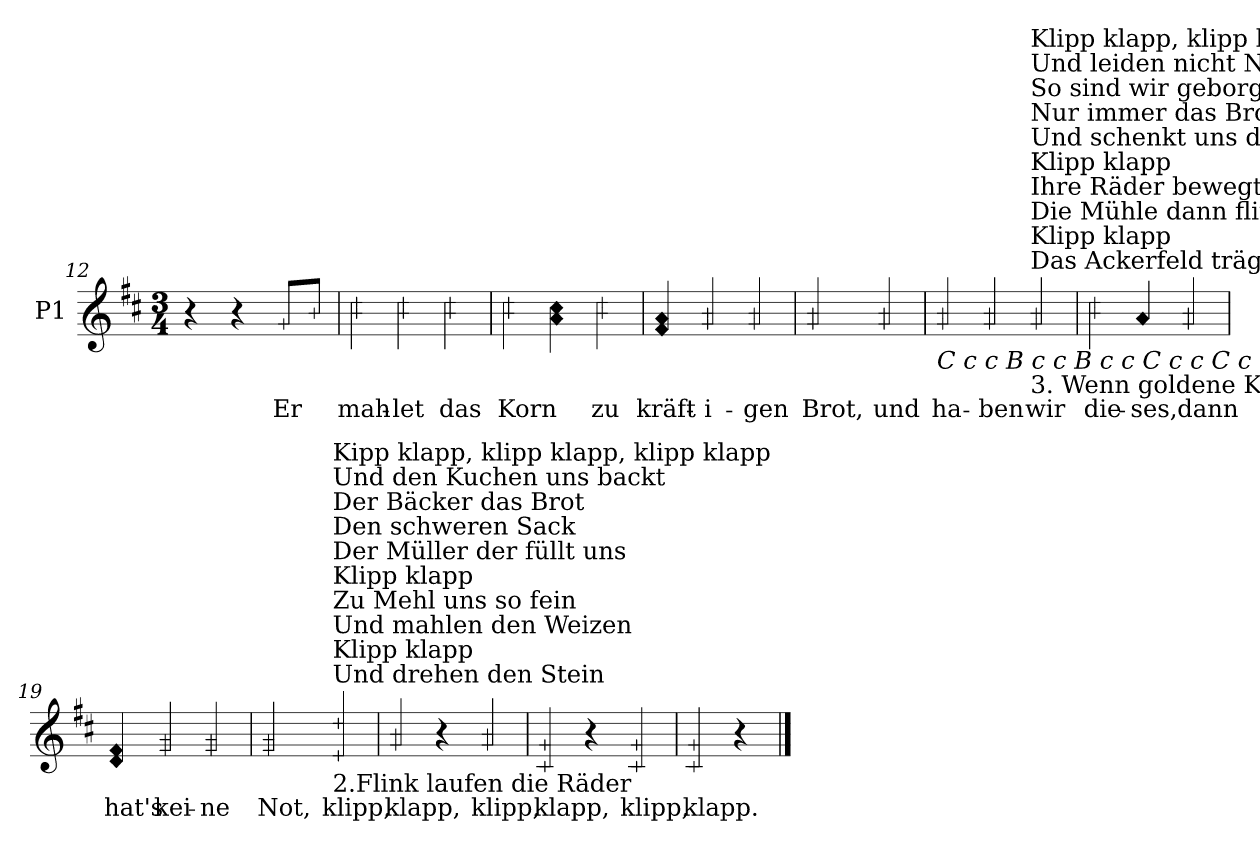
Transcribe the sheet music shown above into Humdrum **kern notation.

**kern	**text
*part1	*part1
*staff1	*staff1
*I"P1	*
*	*
*ITrd1c2	*
*k[]	*
*C:	*
*M3/4	*
=12	=12
4r	.
4r	.
!LO:N:head=plus	!
!	!LO:LY:b:color=#000000
8fi/L	Er
!LO:N:head=plus	!
8ai/J	.
=13	=13
!LO:N:n=1:head=plus	!
!LO:N:n=2:head=plus	!
!	!LO:LY:b:color=#000000
4ai\ 4cci	mah-
!LO:N:n=1:head=plus	!
!LO:N:n=2:head=plus	!
!	!LO:LY:b:color=#000000
4ai\ 4cci	-let
!LO:N:n=1:head=plus	!
!LO:N:n=2:head=plus	!
!	!LO:LY:b:color=#000000
4ai\ 4cci	das
=14	=14
!LO:N:n=1:head=plus	!
!LO:N:n=2:head=plus	!
!	!LO:LY:b:color=#000000
4ai\ 4cci	Korn
!LO:N:n=1:head=diamond	!
!LO:N:n=2:head=diamond	!
4gi\ 4bi	.
!LO:N:n=1:head=plus	!
!LO:N:n=2:head=plus	!
!	!LO:LY:b:color=#000000
4ai\ 4cci	zu
=15	=15
!LO:N:n=1:head=diamond	!
!LO:N:n=2:head=diamond	!
!	!LO:LY:b:color=#000000
4ei/ 4gi	kräft-
!LO:N:n=1:head=plus	!
!LO:N:n=2:head=plus	!
!	!LO:LY:b:color=#000000
4fi/ 4ai	-i-
!LO:N:n=1:head=plus	!
!LO:N:n=2:head=plus	!
!	!LO:LY:b:color=#000000
4fi/ 4ai	-gen
=16	=16
!LO:N:n=1:head=plus	!
!LO:N:n=2:head=plus	!
!	!LO:LY:b:color=#000000
2fi/ 2ai	Brot,
!LO:N:n=1:head=plus	!
!LO:N:n=2:head=plus	!
!	!LO:LY:b:color=#000000
4fi/ 4ai	und
!!LO:LB:g=z
=17	=17
!LO:N:n=1:head=plus	!
!LO:N:n=2:head=plus	!
!LO:TX:b:i:t=C    c     c        B       c             c        B     c     c        C   c     c        C     c     c        C    c      c       C	!
!	!LO:LY:b:color=#000000
4fi/ 4ai	ha-
!LO:N:n=1:head=plus	!
!LO:N:n=2:head=plus	!
!	!LO:LY:b:color=#000000
4fi/ 4ai	-ben
!LO:N:n=1:head=plus	!
!LO:N:n=2:head=plus	!
!LO:TX:b:t=3. Wenn goldene Körner	!
!LO:TX:t=Das Ackerfeld trägt	!
!LO:TX:t=Klipp klapp	!
!LO:TX:t=Die Mühle dann flink	!
!LO:TX:t=Ihre Räder bewegt	!
!LO:TX:t=Klipp klapp	!
!LO:TX:t=Und schenkt uns der Himmel	!
!LO:TX:t=Nur immer das Brot	!
!LO:TX:t=So sind wir geborgen	!
!LO:TX:t=Und leiden nicht Not	!
!LO:TX:t=Klipp klapp, klipp klapp, klipp klapp	!
!	!LO:LY:b:color=#000000
4fi/ 4ai	wir
=18	=18
!LO:N:n=1:head=plus	!
!LO:N:n=2:head=plus	!
!	!LO:LY:b:color=#000000
4ai\ 4cci	die-
!LO:N:head=diamond	!
!	!LO:LY:b:color=#000000
4gi/	-ses,
!LO:N:n=1:head=plus	!
!LO:N:n=2:head=plus	!
!	!LO:LY:b:color=#000000
4fi/ 4ai	dann
=19	=19
!LO:N:n=1:head=diamond	!
!LO:N:n=2:head=diamond	!
!	!LO:LY:b:color=#000000
4ci/ 4ei	hat's
!LO:N:n=1:head=plus	!
!LO:N:n=2:head=plus	!
!	!LO:LY:b:color=#000000
4ei/ 4gi	kei-
!LO:N:n=1:head=plus	!
!LO:N:n=2:head=plus	!
!	!LO:LY:b:color=#000000
4ei/ 4gi	-ne
=20	=20
!LO:N:n=1:head=plus	!
!LO:N:n=2:head=plus	!
!	!LO:LY:b:color=#000000
2ei/ 2gi	Not,
!LO:N:n=1:head=plus	!
!LO:N:n=2:head=plus	!
!LO:TX:b:t=2.Flink laufen die Räder	!
!LO:TX:t=Und drehen den Stein	!
!LO:TX:t=Klipp klapp	!
!LO:TX:t=Und mahlen den Weizen	!
!LO:TX:t=Zu Mehl uns so fein	!
!LO:TX:t=Klipp klapp	!
!LO:TX:t=Der Müller der füllt uns	!
!LO:TX:t=Den schweren Sack	!
!LO:TX:t=Der Bäcker das Brot	!
!LO:TX:t=Und den Kuchen uns backt	!
!LO:TX:t=Kipp klapp, klipp klapp, klipp klapp	!
!	!LO:LY:b:color=#000000
4di/ 4cci	klipp,
=21	=21
!LO:N:n=1:head=plus	!
!LO:N:n=2:head=plus	!
!	!LO:LY:b:color=#000000
4fi/ 4ai	klapp,
4r	.
!LO:N:n=1:head=plus	!
!LO:N:n=2:head=plus	!
!	!LO:LY:b:color=#000000
4fi/ 4ai	klipp,
=22	=22
!LO:N:n=1:head=plus	!
!LO:N:n=2:head=plus	!
!	!LO:LY:b:color=#000000
4Bi/ 4fi	klapp,
4r	.
!LO:N:n=1:head=plus	!
!LO:N:n=2:head=plus	!
!	!LO:LY:b:color=#000000
4Bi/ 4fi	klipp,
=23	=23
!LO:N:n=1:head=plus	!
!LO:N:n=2:head=plus	!
!	!LO:LY:b:color=#000000
4Bi/ 4fi	klapp.
4r	.
==	==
*-	*-
